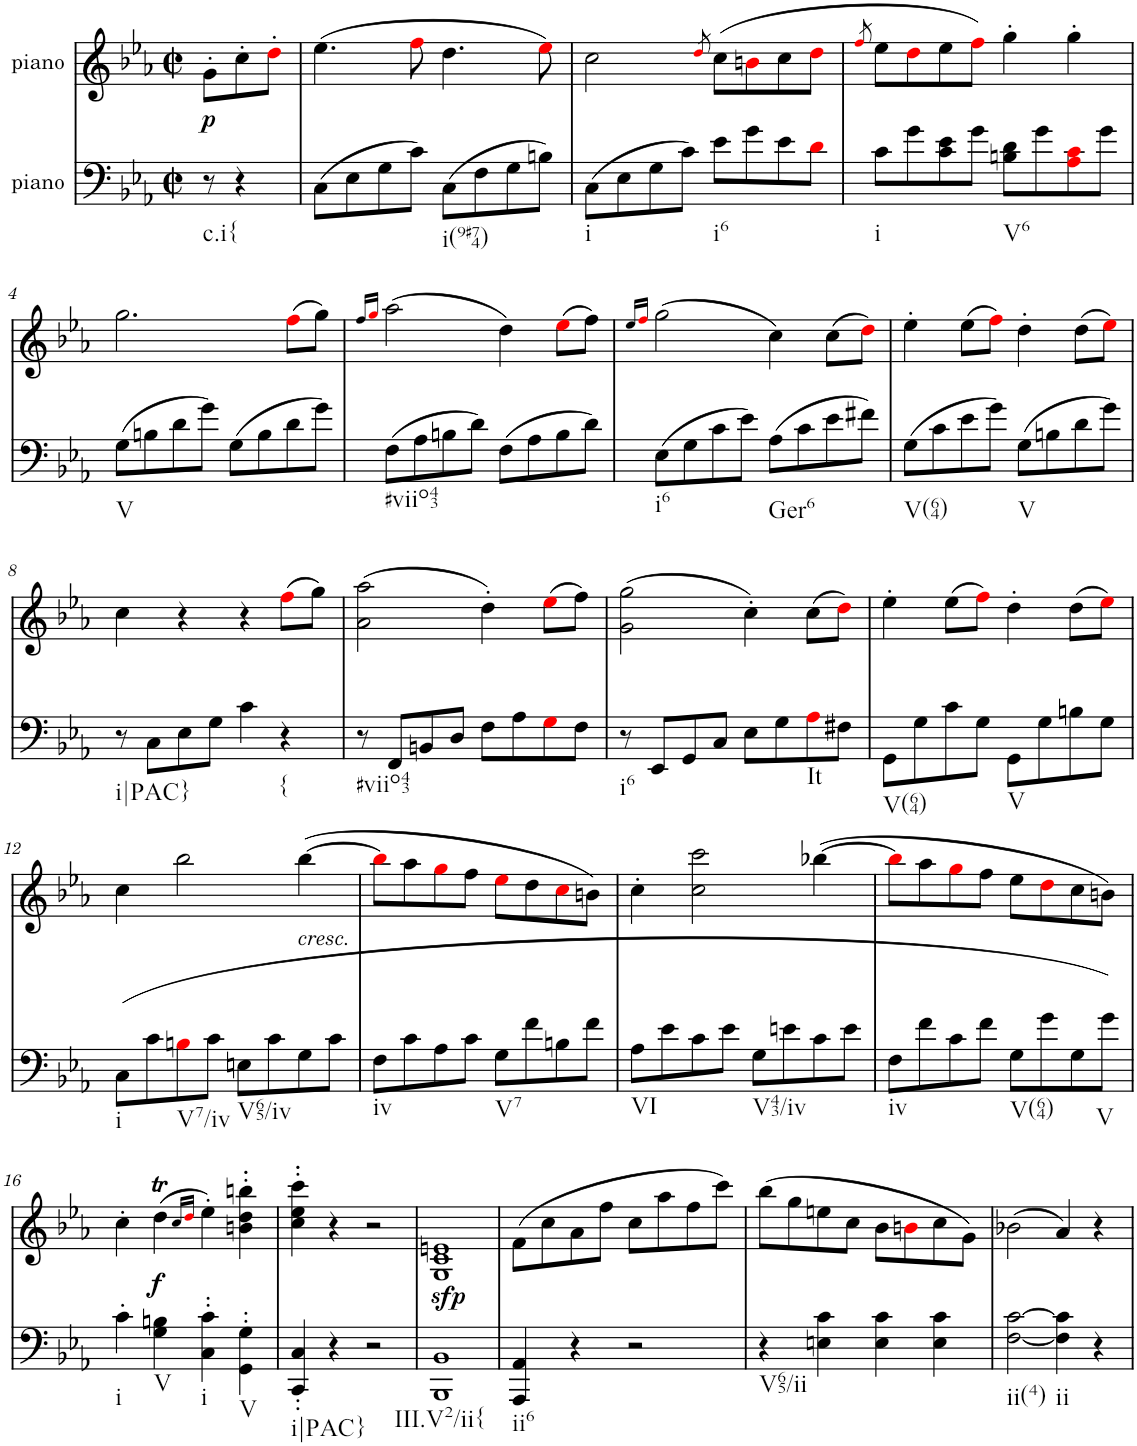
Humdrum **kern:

**kern	**dynam	**kern	**text	**dynam
*part2	*part2	*part1	*part1	*part1
*staff2	*staff2	*staff1	*staff1	*staff1
*I"piano	*	*I"piano	*	*
*I'Pno	*	*I'Pno	*	*
*clefF4	*	*clefG2	*	*
*k[b-e-a-]	*	*k[b-e-a-]	*	*
*c:	*	*c:	*	*
*M2/2	*	*M2/2	*	*
*met(c|)	*	*met(c|)	*	*
=	=	=	=	=
!LO:TX:b:t=c.i{	!	!	!	!
!	!	!	!LO:LY:b	!LO:DY:b
8r	.	8g'\L	p	p
4r	.	8cc'\	.	.
.	.	8dd'i\J	.	.
=1	=1	=1	=1	=1
(8C\L	.	(4.ee-\	.	.
8E-\	.	.	.	.
8G\	.	.	.	.
8c\J)	.	8ffi\	.	.
!LO:TX:b:t=i(9#74)	!	!	!	!
(8C\L	.	4.dd\	.	.
8F\	.	.	.	.
8G\	.	.	.	.
8Bn\J)	.	8ee-i\)	.	.
=2	=2	=2	=2	=2
!LO:TX:b:t=i	!	!	!	!
(8C\L	.	2cc\	.	.
8E-\	.	.	.	.
8G\	.	.	.	.
8c\J)	.	.	.	.
.	.	8qddi/	.	.
!LO:TX:b:t=i6	!	!	!	!
8e-\L	.	(8cc\L	.	.
8g\	.	8bni\	.	.
8e-\	.	8cc\	.	.
8di\J	.	8ddi\J	.	.
=3	=3	=3	=3	=3
.	.	8qffi/	.	.
!LO:TX:b:t=i	!	!	!	!
8c\L	.	8ee-\L	.	.
8g\	.	8ddi\	.	.
8c\ 8e-\	.	8ee-\	.	.
8g\J	.	8ffi\J)	.	.
!LO:TX:b:t=V6	!	!	!	!
8Bn\ 8d\L	.	4gg'\	.	.
8g\	.	.	.	.
8A-i\ 8ci\	.	4gg'\	.	.
8g\J	.	.	.	.
!!LO:LB:g=z
=4	=4	=4	=4	=4
!LO:TX:b:t=V	!	!	!	!
(8G\L	.	2.gg\	.	.
8Bn\	.	.	.	.
8d\	.	.	.	.
8g\J)	.	.	.	.
(8G\L	.	.	.	.
8B\	.	.	.	.
8d\	.	(8ffi\L	.	.
8g\J)	.	8gg\J)	.	.
=5	=5	=5	=5	=5
.	.	16qff/LL	.	.
.	.	16qggi/JJ	.	.
!LO:TX:b:t=#viio43	!	!	!	!
(8F\L	.	(2aa-\	.	.
8A-\	.	.	.	.
8Bn\	.	.	.	.
8d\J)	.	.	.	.
(8F\L	.	4dd\)	.	.
8A-\	.	.	.	.
8B\	.	(8ee-i\L	.	.
8d\J)	.	8ff\J)	.	.
=6	=6	=6	=6	=6
.	.	16qee-/LL	.	.
.	.	16qffi/JJ	.	.
!LO:TX:b:t=i6	!	!	!	!
(8E-\L	.	(2gg\	.	.
8G\	.	.	.	.
8c\	.	.	.	.
8e-\J)	.	.	.	.
!LO:TX:b:t=Ger6	!	!	!	!
(8A-\L	.	4cc\)	.	.
8c\	.	.	.	.
8e-\	.	(8cc\L	.	.
8f#X\J)	.	8ddi\J)	.	.
=7	=7	=7	=7	=7
!LO:TX:b:t=V(64)	!	!	!	!
(8G\L	.	4ee-'\	.	.
8c\	.	.	.	.
8e-\	.	(8ee-\L	.	.
8g\J)	.	8ffi\J)	.	.
!LO:TX:b:t=V	!	!	!	!
(8G\L	.	4dd'\	.	.
8Bn\	.	.	.	.
8d\	.	(8dd\L	.	.
8g\J)	.	8ee-i\J)	.	.
!!LO:LB:g=z
=8	=8	=8	=8	=8
!LO:TX:b:t=i|PAC}	!	!	!	!
8r	.	4cc\	.	.
8C\L	.	.	.	.
8E-\	.	4r	.	.
8G\J	.	.	.	.
4c\	.	4r	.	.
!LO:TX:b:t={	!	!	!	!
4r	.	(8ffi\L	.	.
.	.	8gg\J)	.	.
=9	=9	=9	=9	=9
!LO:TX:b:t=#viio43	!	!	!	!
!	!	!	!LO:LY:b	!
8r	.	(2a-\ 2aa-\	>	.
8FF/L	.	.	.	.
8BBn/	.	.	.	.
8D/J	.	.	.	.
8F\L	.	4dd'\)	.	.
8A-\	.	.	.	.
8Gi\	.	(8ee-i\L	.	.
8F\J	.	8ff\J)	.	.
=10	=10	=10	=10	=10
!LO:TX:b:t=i6	!	!	!	!
8r	.	(2g\ 2gg\	.	.
8EE-/L	.	.	.	.
8GG/	.	.	.	.
8C/J	.	.	.	.
8E-\L	.	4cc'\)	.	.
8G\	.	.	.	.
8A-i\	.	(8cc\L	.	.
!LO:TX:b:t=It	!	!	!	!
8F#X\J	.	8ddi\J)	.	.
=11	=11	=11	=11	=11
!LO:TX:b:t=V(64)	!	!	!	!
8GG\L	.	4ee-'\	.	.
8G\	.	.	.	.
8c\	.	(8ee-\L	.	.
8G\J	.	8ffi\J)	.	.
!LO:TX:b:t=V	!	!	!	!
8GG\L	.	4dd'\	.	.
8G\	.	.	.	.
8Bn\	.	(8dd\L	.	.
8G\J	.	8ee-i\J)	.	.
!!LO:LB:g=z
=12	=12	=12	=12	=12
!LO:TX:b:t=i	!	!	!	!
!	!	!	!LO:LY:b	!
(8C\L	.	4cc\	<	.
8c\	.	.	.	.
!LO:TX:b:t=V7/iv	!	!	!	!
8Bni\	.	2bb-\	.	.
8c\J	.	.	.	.
!LO:TX:b:t=V65/iv	!	!	!	!
8En\L	.	.	.	.
8c\	.	.	.	.
!	!	!LO:TX:b:i:t=cresc.	!	!
8G\	.	([4bb-\	.	.
8c\J	.	.	.	.
=13	=13	=13	=13	=13
!LO:TX:b:t=iv	!	!	!	!
8F\L	.	8bb-i\L]	.	.
8c\	.	8aa-\	.	.
8A-\	.	8ggi\	.	.
8c\J	.	8ff\J	.	.
!LO:TX:b:t=V7	!	!	!	!
8G\L	.	8ee-i\L	.	.
8f\	.	8dd\	.	.
8Bn\	.	8cci\	.	.
8f\J	.	8bn\J)	.	.
=14	=14	=14	=14	=14
!LO:TX:b:t=VI	!	!	!	!
8A-\L	.	4cc'\	.	.
8e-\	.	.	.	.
8c\	.	2cc\ 2ccc\	.	.
8e-\J	.	.	.	.
!LO:TX:b:t=V43/iv	!	!	!	!
8G\L	.	.	.	.
8en\	.	.	.	.
8c\	.	([4bb-X\	.	.
8e\J	.	.	.	.
=15	=15	=15	=15	=15
!LO:TX:b:t=iv	!	!	!	!
8F\L	.	8bb-i\L]	.	.
8f\	.	8aa-\	.	.
8c\	.	8ggi\	.	.
8f\J	.	8ff\J	.	.
!LO:TX:b:t=V(64)	!	!	!	!
8G\L	.	8ee-\L	.	.
8g\	.	8ddi\	.	.
8G\	.	8cc\	.	.
!LO:TX:b:t=V	!	!	!	!
8g\J)	.	8bn\J)	.	.
!!LO:LB:g=z
=16	=16	=16	=16	=16
!LO:TX:b:t=i	!	!	!	!
4c'\	.	4cc'\	.	.
!LO:TX:b:t=V	!	!	!	!
!	!	!	!LO:LY:b	!LO:DY:b
4G\ 4Bn\	.	(4ddt\	f	f
.	.	16qcc/LL	.	.
.	.	16qddi/JJ	.	.
!LO:TX:b:t=i	!	!	!	!
4C\' 4c\'	.	4ee-'\)	.	.
!LO:TX:b:t=V	!	!	!	!
4GG\' 4G\'	.	4bn\' 4dd\' 4bbn\'	.	.
=17	=17	=17	=17	=17
!LO:TX:b:t=i|PAC}	!	!	!	!
4CC/' 4C/'	.	4cc\' 4ee-\' 4ccc\'	.	.
4r	.	4r	.	.
2r	.	2r	.	.
=18	=18	=18	=18	=18
!LO:TX:b:t=III.V2/ii{	!	!	!	!
!	!LO:DY:a	!	!	!
1BBB- 1BB-	sfp	1G 1c 1en	.	.
=19	=19	=19	=19	=19
!LO:TX:b:t=ii6	!	!	!	!
4AAA-/ 4AA-/	.	(8f\L	.	.
.	.	8cc\	.	.
4r	.	8a-\	.	.
.	.	8ff\J	.	.
2r	.	8cc\L	.	.
.	.	8aa-\	.	.
.	.	8ff\	.	.
.	.	8ccc\J)	.	.
=20	=20	=20	=20	=20
!LO:TX:b:t=V65/ii	!	!	!	!
4r	.	(8bb-\L	.	.
.	.	8gg\	.	.
4En\ 4c\	.	8een\	.	.
.	.	8cc\J	.	.
4E\ 4c\	.	8b-\L	.	.
.	.	8bni\	.	.
4E\ 4c\	.	8cc\	.	.
.	.	8g\J)	.	.
=21	=21	=21	=21	=21
!LO:TX:b:t=ii(4)	!	!	!	!
[2F\ [2c\	.	(2b-X\	.	.
!LO:TX:b:t=ii	!	!	!	!
4F\] 4c\]	.	4a-/)	.	.
4r	.	4r	.	.
=	=	=	=	=
*-	*-	*-	*-	*-
